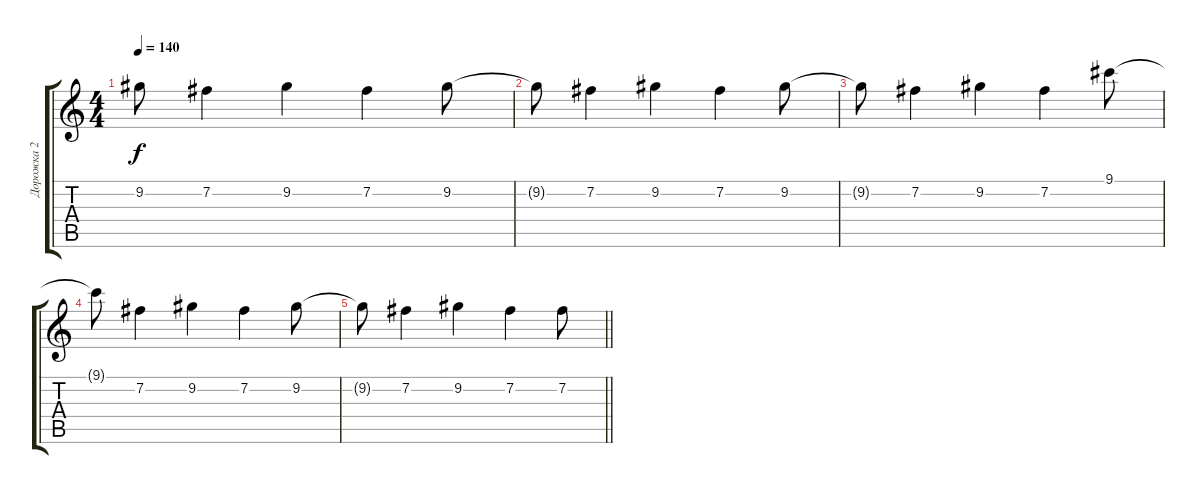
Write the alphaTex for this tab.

\track ("Дорожка 2" "Дорожка 2") {instrument electricguitarclean}
\staff {score tabs}
\tuning (E4 B3 G3 D3 A2 E2) {hide}
\ts (4 4)
\tempo 140
\clef g2
\ks c
9.2{t}.8{dy f} 7.2.4 9.2.4 7.2.4 9.2.8 |
9.2{t}.8 7.2.4 9.2.4 7.2.4 9.2.8 |
9.2{t}.8 7.2.4 9.2.4 7.2.4 9.1.8 |
9.1{t}.8 7.2.4 9.2.4 7.2.4 9.2.8 |
\barLineRight lightlight
9.2{t}.8 7.2.4 9.2.4 7.2.4 7.2.8
